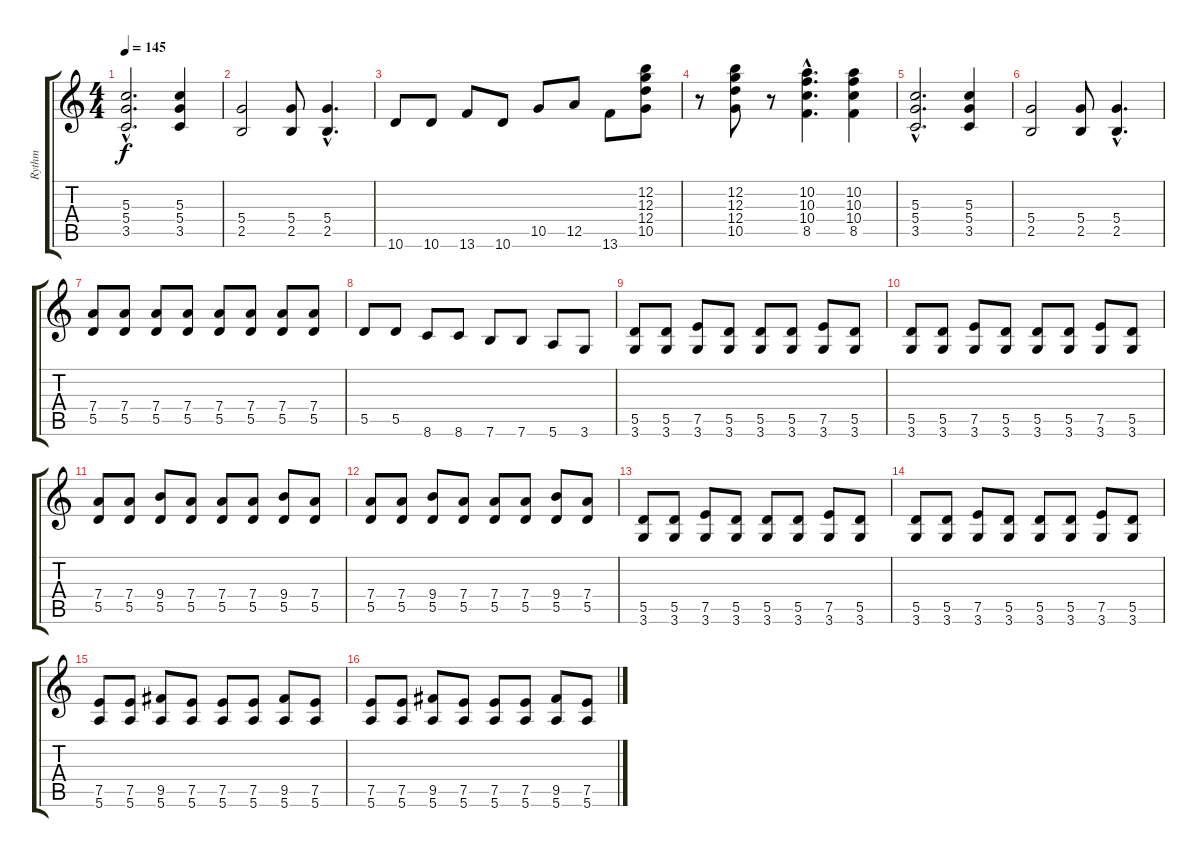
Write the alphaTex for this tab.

\track ("Rythm" "Rythm") {instrument distortionguitar}
\staff {score tabs}
\tuning (E4 B3 G3 D3 A2 E2) {hide}
\ts (4 4)
\tempo 145
\clef g2
\ks c
(5.3{hac} 5.4{hac} 3.5{hac}).2{d dy f} (5.3 5.4 3.5).4 |
(5.4 2.5).2 (5.4 2.5).8 (5.4{hac} 2.5{hac}).4{d} |
10.6.8 10.6.8 13.6.8 10.6.8 10.5.8 12.5.8 13.6.8 (12.2 12.3 12.4 10.5).8 |
r.8 (12.2 12.3 12.4 10.5).8 r.8 (10.2{hac} 10.3{hac} 10.4{hac} 8.5{hac}).4{d} (10.2 10.3 10.4 8.5).4 |
(5.3{hac} 5.4{hac} 3.5{hac}).2{d} (5.3 5.4 3.5).4 |
(5.4 2.5).2 (5.4 2.5).8 (5.4{hac} 2.5{hac}).4{d} |
(7.4 5.5).8 (7.4 5.5).8 (7.4 5.5).8 (7.4 5.5).8 (7.4 5.5).8 (7.4 5.5).8 (7.4 5.5).8 (7.4 5.5).8 |
5.5.8 5.5.8 8.6.8 8.6.8 7.6.8 7.6.8 5.6.8 3.6.8 |
(5.5 3.6).8 (5.5 3.6).8 (7.5 3.6).8 (5.5 3.6).8 (5.5 3.6).8 (5.5 3.6).8 (7.5 3.6).8 (5.5 3.6).8 |
(5.5 3.6).8 (5.5 3.6).8 (7.5 3.6).8 (5.5 3.6).8 (5.5 3.6).8 (5.5 3.6).8 (7.5 3.6).8 (5.5 3.6).8 |
(7.4 5.5).8 (7.4 5.5).8 (9.4 5.5).8 (7.4 5.5).8 (7.4 5.5).8 (7.4 5.5).8 (9.4 5.5).8 (7.4 5.5).8 |
(7.4 5.5).8 (7.4 5.5).8 (9.4 5.5).8 (7.4 5.5).8 (7.4 5.5).8 (7.4 5.5).8 (9.4 5.5).8 (7.4 5.5).8 |
(5.5 3.6).8 (5.5 3.6).8 (7.5 3.6).8 (5.5 3.6).8 (5.5 3.6).8 (5.5 3.6).8 (7.5 3.6).8 (5.5 3.6).8 |
(5.5 3.6).8 (5.5 3.6).8 (7.5 3.6).8 (5.5 3.6).8 (5.5 3.6).8 (5.5 3.6).8 (7.5 3.6).8 (5.5 3.6).8 |
(7.5 5.6).8 (7.5 5.6).8 (9.5 5.6).8 (7.5 5.6).8 (7.5 5.6).8 (7.5 5.6).8 (9.5 5.6).8 (7.5 5.6).8 |
(7.5 5.6).8 (7.5 5.6).8 (9.5 5.6).8 (7.5 5.6).8 (7.5 5.6).8 (7.5 5.6).8 (9.5 5.6).8 (7.5 5.6).8
